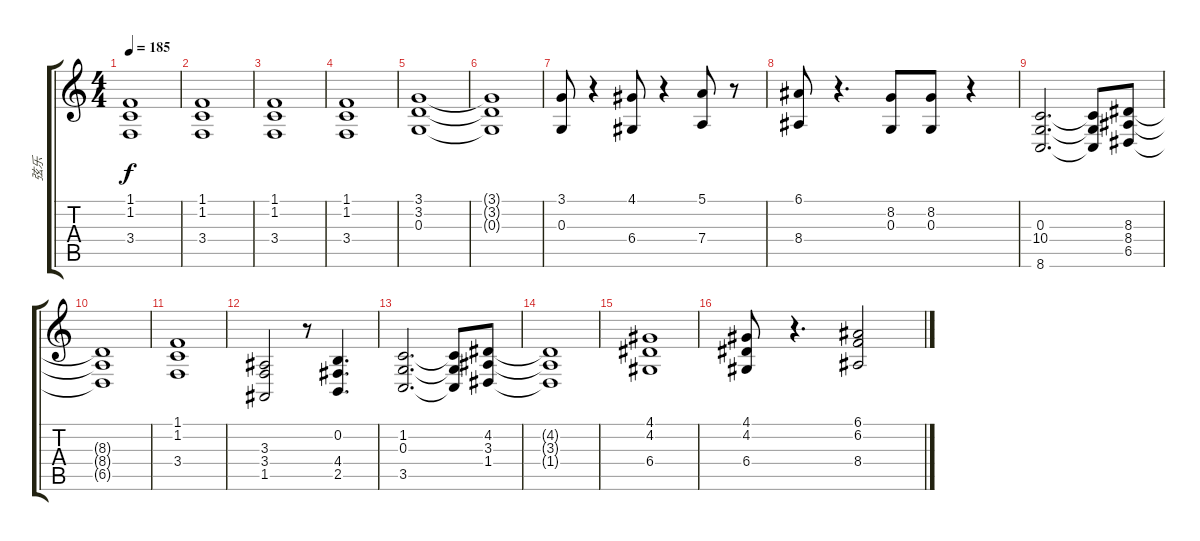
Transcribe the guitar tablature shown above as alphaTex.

\track ("弦乐" "弦乐") {instrument stringensemble1}
\staff {score tabs}
\tuning (E4 B3 G3 D3 A2 E2) {hide}
\ts (4 4)
\tempo 185
\clef g2
\ks c
(1.1 1.2 3.4).1{dy f} |
(1.1 1.2 3.4).1 |
(1.1 1.2 3.4).1 |
(1.1 1.2 3.4).1 |
(3.1 3.2 0.3).1 |
(3.1{t} 3.2{t} 0.3{t}).1 |
(3.1 0.3).8 r.4 (4.1 6.4).8 r.4 (5.1 7.4).8 r.8 |
(6.1 8.4).8 r.4{d} (8.2 0.3).8 (8.2 0.3).8 r.4 |
(0.3 10.4 8.6).2{d} (0.3{t} 10.4{t} 8.6{t}).8 (8.3 8.4 6.5).8 |
(8.3{t} 8.4{t} 6.5{t}).1 |
(1.1 1.2 3.4).1 |
(3.3 3.4 1.5).2 r.8 (0.2 4.4 2.5).4{d} |
(1.2 0.3 3.5).2{d} (1.2{t} 0.3{t} 3.5{t}).8 (4.2 3.3 1.4).8 |
(4.2{t} 3.3{t} 1.4{t}).1 |
(4.1 4.2 6.4).1 |
(4.1 4.2 6.4).8 r.4{d} (6.1 6.2 8.4).2
